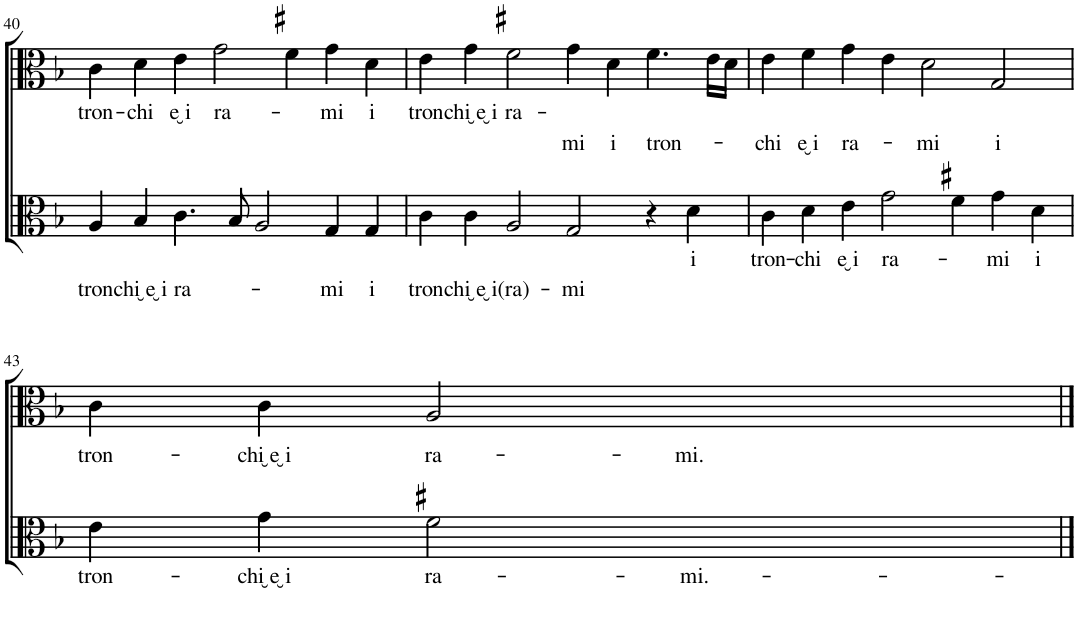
**kern	**text	**kern	**text
*part2	*part2	*part1	*part1
*staff2	*staff2	*staff1	*staff1
*I"Voice	*	*I"Voice	*
!!LO:PB:g=z
*clefC3	*	*clefC3	*
*k[b-]	*	*k[b-]	*
*M4/2	*	*M4/2	*
=40	=40	=40	=40
!	!LO:LY:b	!	!LO:LY:b
4A/	tron-	4c\	tron-
!	!LO:LY:b	!	!LO:LY:b
4B-/	-chi ̮e ̮i	4d\	-chi
!	!LO:LY:b	!	!LO:LY:b
4.c\	ra-	4e\	e ̮i
!	!	!	!LO:LY:b
.	.	2g\	ra-
8B-/	.	.	.
2A/	.	.	.
.	.	4f#X\	.
!	!LO:LY:b	!	!LO:LY:b
4G/	-mi	4g\	-mi
!	!LO:LY:b	!	!LO:LY:b
4G/	i	4d\	i
=41	=41	=41	=41
!	!LO:LY:b	!	!LO:LY:b
4c\	tron-	4e\	tron-
!	!LO:LY:b	!	!LO:LY:b
4c\	-chi ̮e ̮i	4g\	-chi ̮e ̮i
!	!LO:LY:b	!	!LO:LY:b
2A/	(ra)-	2f#X\	ra-
!	!LO:LY:b	!	!LO:LY:b
2G/	-mi	4g\	-mi
!	!	!	!LO:LY:b
.	.	4d\	i
!	!	!	!LO:LY:b
4r	.	4.fn\	tron-
!	!LO:LY:b	!	!
4d\	i	.	.
.	.	16e\LL	.
.	.	16d\JJ	.
=42	=42	=42	=42
!	!LO:LY:b	!	!LO:LY:b
4c\	tron-	4e\	-chi
!	!LO:LY:b	!	!LO:LY:b
4d\	-chi	4f\	e ̮i
!	!LO:LY:b	!	!LO:LY:b
4e\	e ̮i	4g\	ra-
!	!LO:LY:b	!	!
2g\	ra-	4e\	.
!	!	!	!LO:LY:b
.	.	2d\	-mi
4f#X\	.	.	.
!	!LO:LY:b	!	!LO:LY:b
4g\	-mi	2G/	i
!	!LO:LY:b	!	!
4d\	i	.	.
!!LO:LB:g=z
=43	=43	=43	=43
!	!LO:LY:b	!	!LO:LY:b
4e\	tron-	4c\	tron-
!	!LO:LY:b	!	!LO:LY:b
4g\	-chi ̮e ̮i	4c\	-chi ̮e ̮i
!	!LO:LY:b	!	!LO:LY:b
2f#X\	ra-	2A/	ra-
!	!LO:LY:b	!	!LO:LY:b
1g	mi.-	1G	-mi.
==	==	==	==
*-	*-	*-	*-
